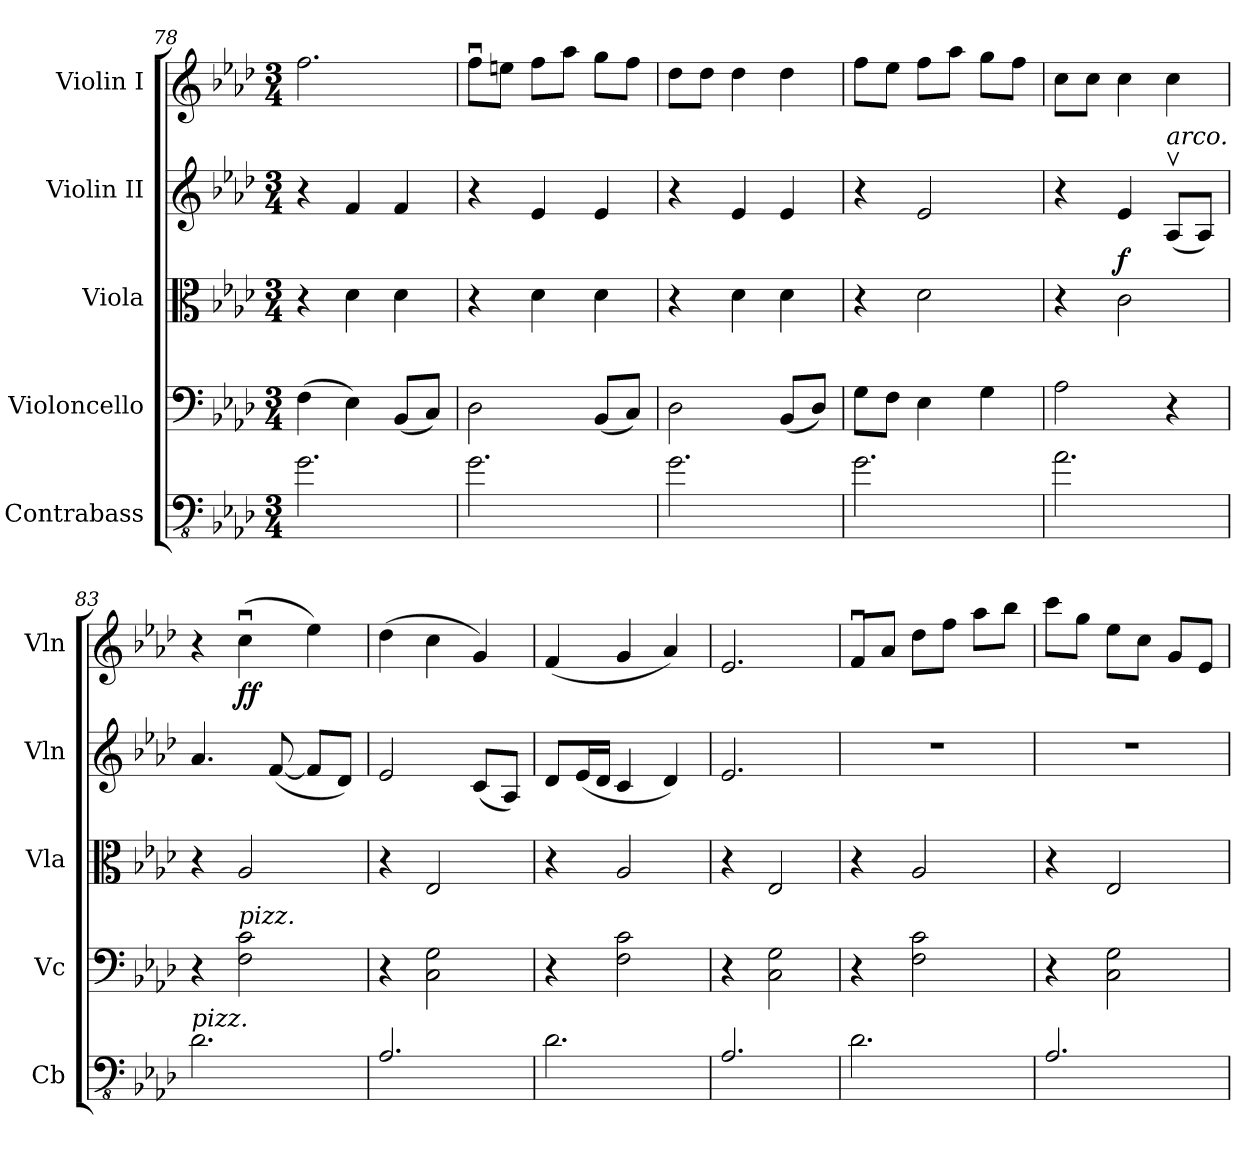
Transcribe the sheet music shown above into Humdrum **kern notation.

**kern	**kern	**kern	**dynam	**kern	**kern	**dynam
*part5	*part4	*part3	*part3	*part2	*part1	*part1
*staff5	*staff4	*staff3	*staff3	*staff2	*staff1	*staff1
*I"Contrabass	*I"Violoncello	*I"Viola	*	*I"Violin II	*I"Violin I	*
*I'Cb	*I'Vc	*I'Vla	*	*I'Vln	*I'Vln	*
*clefFv4	*clefF4	*clefC3	*	*clefG2	*clefG2	*
*ITrd7c12	*	*	*	*	*	*
*k[b-e-a-d-]	*k[b-e-a-d-]	*k[b-e-a-d-]	*	*k[b-e-a-d-]	*k[b-e-a-d-]	*
*M3/4	*M3/4	*M3/4	*	*M3/4	*M3/4	*
=78	=78	=78	=78	=78	=78	=78
2.GG\	(4F\	4r	.	4r	2.ff\	.
.	4E-\)	4d-\	.	4f/	.	.
.	(8BB-/L	4d-\	.	4f/	.	.
.	8C/J)	.	.	.	.	.
=79	=79	=79	=79	=79	=79	=79
2.GG\	2D-\	4r	.	4r	8ffu\L	.
.	.	.	.	.	8een\J	.
.	.	4d-\	.	4e-/	8ff\L	.
.	.	.	.	.	8aa-\J	.
.	(8BB-/L	4d-\	.	4e-/	8gg\L	.
.	8C/J)	.	.	.	8ff\J	.
=80	=80	=80	=80	=80	=80	=80
2.GG\	2D-\	4r	.	4r	8dd-\L	.
.	.	.	.	.	8dd-\J	.
.	.	4d-\	.	4e-/	4dd-\	.
.	(8BB-/L	4d-\	.	4e-/	4dd-\	.
.	8D-/J)	.	.	.	.	.
=81	=81	=81	=81	=81	=81	=81
2.GG\	8G\L	4r	.	4r	8ff\L	.
.	8F\J	.	.	.	8ee-\J	.
.	4E-\	2d-\	.	2e-/	8ff\L	.
.	.	.	.	.	8aa-\J	.
.	4G\	.	.	.	8gg\L	.
.	.	.	.	.	8ff\J	.
=82	=82	=82	=82	=82	=82	=82
2.AA-\	2A-\	4r	.	4r	8cc\L	.
.	.	.	.	.	8cc\J	.
!	!	!	!LO:DY:a	!	!	!
.	.	2c\	f	4e-/	4cc\	.
!	!	!	!	!LO:TX:a:i:t=arco.	!	!
.	4r	.	.	(8A-v/L	4cc\	.
.	.	.	.	8A-/J)	.	.
=83	=83	=83	=83	=83	=83	=83
!LO:TX:a:i:t=pizz.	!	!	!	!	!	!
2.DD-\	4r	4r	.	4.a-/	4r	.
!	!LO:TX:a:i:t=pizz.	!	!	!	!	!
!	!	!	!	!	!	!LO:DY:b
.	2F\ 2c\	2A-/	.	.	(4ccu\	ff
.	.	.	.	([8f/	.	.
.	.	.	.	8f/L]	4ee-\)	.
.	.	.	.	8d-/J)	.	.
=84	=84	=84	=84	=84	=84	=84
2.AAA-/	4r	4r	.	2e-/	(4dd-\	.
.	2C\ 2G\	2E-/	.	.	4cc\	.
.	.	.	.	(8c/L	4g/)	.
.	.	.	.	8A-/J)	.	.
!!LO:PB:g=z
=85	=85	=85	=85	=85	=85	=85
2.DD-\	4r	4r	.	8d-/L	(4f/	.
.	.	.	.	(16e-/L	.	.
.	.	.	.	16d-/JJ	.	.
.	2F\ 2c\	2A-/	.	4c/	4g/	.
.	.	.	.	4d-/)	4a-/)	.
=86	=86	=86	=86	=86	=86	=86
2.AAA-/	4r	4r	.	2.e-/	2.e-/	.
.	2C\ 2G\	2E-/	.	.	.	.
=87	=87	=87	=87	=87	=87	=87
2.DD-\	4r	4r	.	2.r	8fu/L	.
.	.	.	.	.	8a-/J	.
.	2F\ 2c\	2A-/	.	.	8dd-\L	.
.	.	.	.	.	8ff\J	.
.	.	.	.	.	8aa-\L	.
.	.	.	.	.	8bb-\J	.
=88	=88	=88	=88	=88	=88	=88
2.AAA-/	4r	4r	.	2.r	8ccc\L	.
.	.	.	.	.	8gg\J	.
.	2C\ 2G\	2E-/	.	.	8ee-\L	.
.	.	.	.	.	8cc\J	.
.	.	.	.	.	8g/L	.
.	.	.	.	.	8e-/J	.
=	=	=	=	=	=	=
*-	*-	*-	*-	*-	*-	*-
